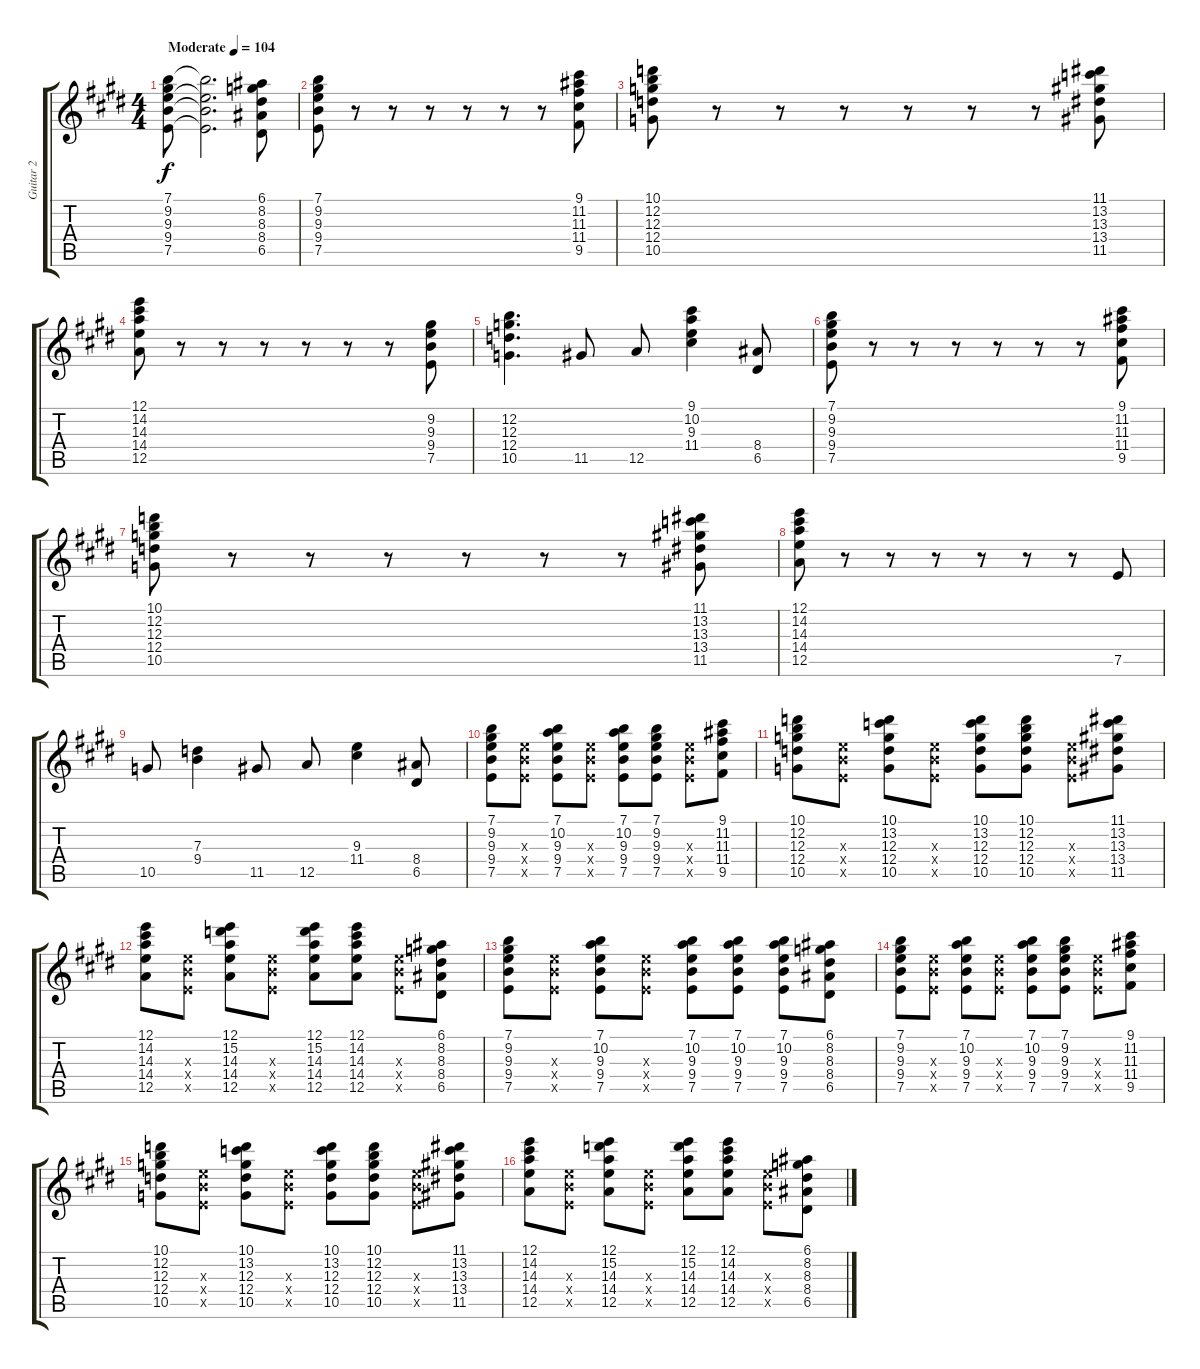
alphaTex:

\track ("Guitar 2" "Guitar 2") {instrument overdrivenguitar}
\staff {score tabs}
\tuning (E4 B3 G3 D3 A2 E2) {hide}
\ts (4 4)
\tempo (104 "Moderate")
\clef g2
\ks e
(7.1 9.2 9.3 9.4 7.5).8{dy f instrument overdrivenguitar} (7.1{t} 9.3{t} 9.4{t} 7.5{t}).2{d} (6.1 8.2 8.3 8.4 6.5).8 |
(7.1 9.2 9.3 9.4 7.5).8 r.8 r.8 r.8 r.8 r.8 r.8 (9.1 11.2 11.3 11.4 9.5).8 |
(10.1 12.2 12.3 12.4 10.5).8 r.8 r.8 r.8 r.8 r.8 r.8 (11.1 13.2 13.3 13.4 11.5).8 |
(12.1 14.2 14.3 14.4 12.5).8 r.8 r.8 r.8 r.8 r.8 r.8 (9.2 9.3 9.4 7.5).8 |
(12.2 12.3 12.4 10.5).4{d} 11.5.8 12.5.8 (9.1 10.2 9.3 11.4).4 (8.4 6.5).8 |
(7.1 9.2 9.3 9.4 7.5).8 r.8 r.8 r.8 r.8 r.8 r.8 (9.1 11.2 11.3 11.4 9.5).8 |
(10.1 12.2 12.3 12.4 10.5).8 r.8 r.8 r.8 r.8 r.8 r.8 (11.1 13.2 13.3 13.4 11.5).8 |
(12.1 14.2 14.3 14.4 12.5).8 r.8 r.8 r.8 r.8 r.8 r.8 7.5.8 |
10.5.8 (7.3 9.4).4 11.5.8 12.5.8 (9.3 11.4).4 (8.4 6.5).8 |
(7.1 9.2 9.3 9.4 7.5).8 (9.3{x} 9.4{x} 7.5{x}).8 (7.1 10.2 9.3 9.4 7.5).8 (9.3{x} 9.4{x} 7.5{x}).8 (7.1 10.2 9.3 9.4 7.5).8 (7.1 9.2 9.3 9.4 7.5).8 (9.3{x} 9.4{x} 7.5{x}).8 (9.1 11.2 11.3 11.4 9.5).8 |
(10.1 12.2 12.3 12.4 10.5).8 (9.3{x} 9.4{x} 7.5{x}).8 (10.1 13.2 12.3 12.4 10.5).8 (9.3{x} 9.4{x} 7.5{x}).8 (10.1 13.2 12.3 12.4 10.5).8 (10.1 12.2 12.3 12.4 10.5).8 (9.3{x} 9.4{x} 7.5{x}).8 (11.1 13.2 13.3 13.4 11.5).8 |
(12.1 14.2 14.3 14.4 12.5).8 (9.3{x} 9.4{x} 7.5{x}).8 (12.1 15.2 14.3 14.4 12.5).8 (9.3{x} 9.4{x} 7.5{x}).8 (12.1 15.2 14.3 14.4 12.5).8 (12.1 14.2 14.3 14.4 12.5).8 (9.3{x} 9.4{x} 7.5{x}).8 (6.1 8.2 8.3 8.4 6.5).8 |
(7.1 9.2 9.3 9.4 7.5).8 (9.3{x} 9.4{x} 7.5{x}).8 (7.1 10.2 9.3 9.4 7.5).8 (9.3{x} 9.4{x} 7.5{x}).8 (7.1 10.2 9.3 9.4 7.5).8 (7.1 10.2 9.3 9.4 7.5).8 (7.1 10.2 9.3 9.4 7.5).8 (6.1 8.2 8.3 8.4 6.5).8 |
(7.1 9.2 9.3 9.4 7.5).8 (9.3{x} 9.4{x} 7.5{x}).8 (7.1 10.2 9.3 9.4 7.5).8 (9.3{x} 9.4{x} 7.5{x}).8 (7.1 10.2 9.3 9.4 7.5).8 (7.1 9.2 9.3 9.4 7.5).8 (9.3{x} 9.4{x} 7.5{x}).8 (9.1 11.2 11.3 11.4 9.5).8 |
(10.1 12.2 12.3 12.4 10.5).8 (9.3{x} 9.4{x} 7.5{x}).8 (10.1 13.2 12.3 12.4 10.5).8 (9.3{x} 9.4{x} 7.5{x}).8 (10.1 13.2 12.3 12.4 10.5).8 (10.1 12.2 12.3 12.4 10.5).8 (9.3{x} 9.4{x} 7.5{x}).8 (11.1 13.2 13.3 13.4 11.5).8 |
(12.1 14.2 14.3 14.4 12.5).8 (9.3{x} 9.4{x} 7.5{x}).8 (12.1 15.2 14.3 14.4 12.5).8 (9.3{x} 9.4{x} 7.5{x}).8 (12.1 15.2 14.3 14.4 12.5).8 (12.1 14.2 14.3 14.4 12.5).8 (9.3{x} 9.4{x} 7.5{x}).8 (6.1 8.2 8.3 8.4 6.5).8
